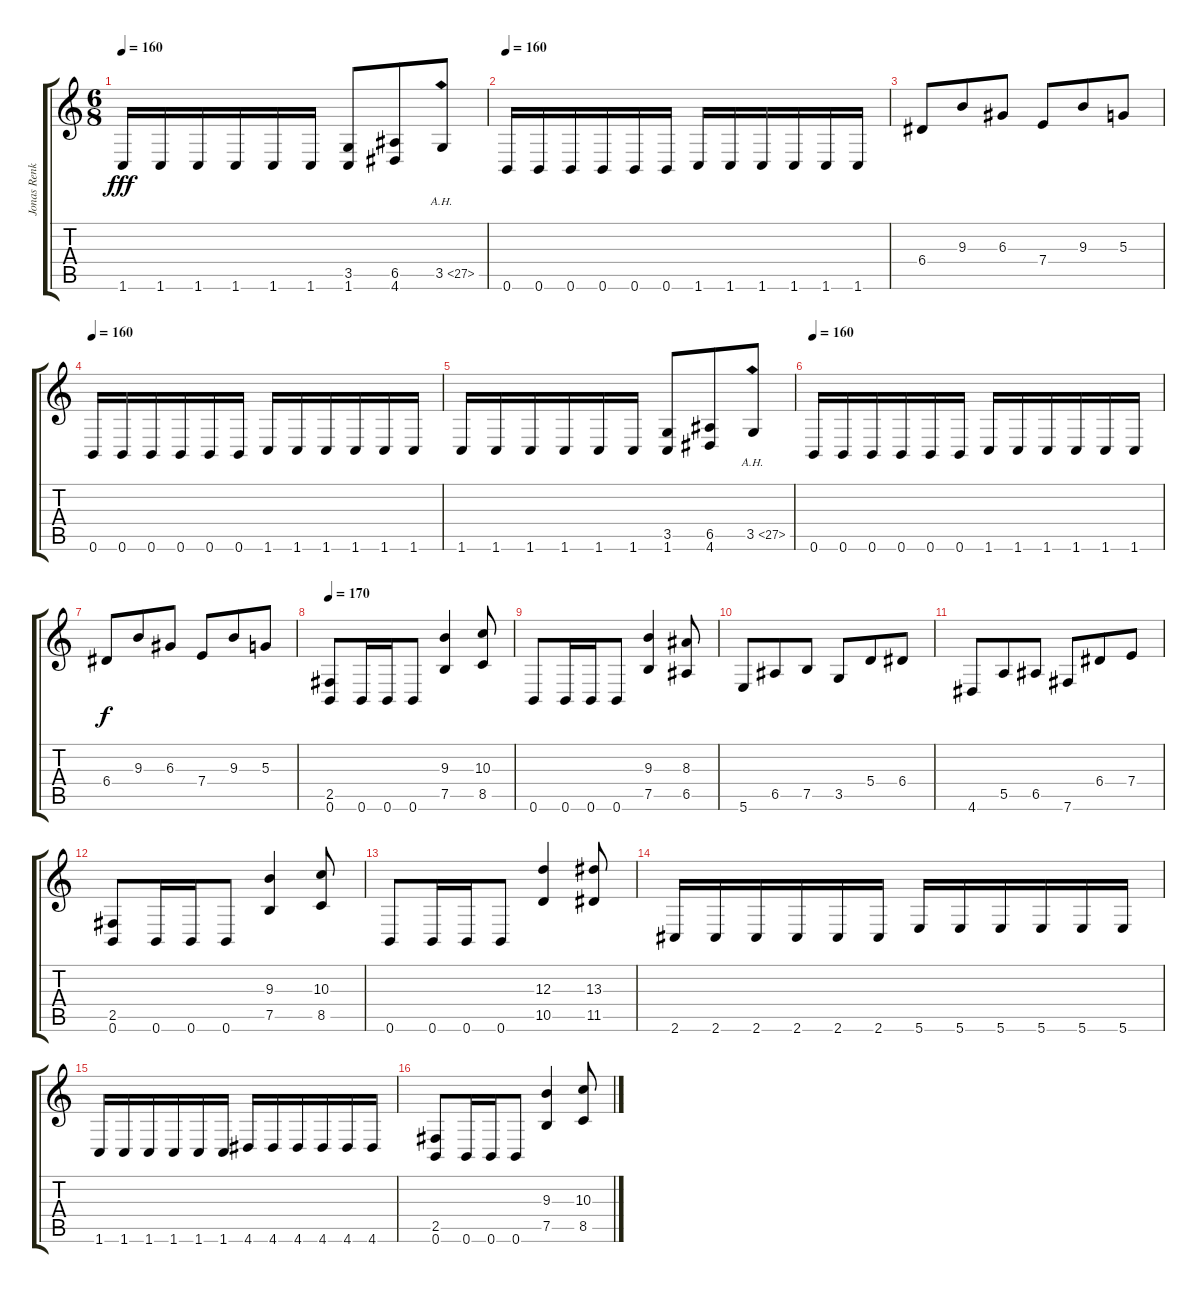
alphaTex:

\track ("Jonas Renkse" "Jonas Renk") {instrument distortionguitar}
\staff {score tabs}
\tuning (B3 Gb3 D3 A2 E2 B1) {hide}
\ts (6 8)
\tempo 160
\clef g2
\ks c
1.6.16{dy fff} 1.6.16 1.6.16 1.6.16 1.6.16 1.6.16 (3.5 1.6).8 (6.5 4.6).8 3.5{ah 24}.8 |
\tempo 160
0.6.16 0.6.16 0.6.16 0.6.16 0.6.16 0.6.16 1.6.16 1.6.16 1.6.16 1.6.16 1.6.16 1.6.16 |
6.4.8 9.3.8 6.3.8 7.4.8 9.3.8 5.3.8 |
\tempo 160
0.6.16 0.6.16 0.6.16 0.6.16 0.6.16 0.6.16 1.6.16 1.6.16 1.6.16 1.6.16 1.6.16 1.6.16 |
1.6.16 1.6.16 1.6.16 1.6.16 1.6.16 1.6.16 (3.5 1.6).8 (6.5 4.6).8 3.5{ah 24}.8 |
\tempo 160
0.6.16 0.6.16 0.6.16 0.6.16 0.6.16 0.6.16 1.6.16 1.6.16 1.6.16 1.6.16 1.6.16 1.6.16 |
6.4.8{dy f} 9.3.8 6.3.8 7.4.8 9.3.8 5.3.8 |
\tempo 170
(2.5 0.6).8 0.6.16 0.6.16 0.6.8 (9.3 7.5).4 (10.3 8.5).8 |
0.6.8 0.6.16 0.6.16 0.6.8 (9.3 7.5).4 (8.3 6.5).8 |
5.6.8 6.5.8 7.5.8 3.5.8 5.4.8 6.4.8 |
4.6.8 5.5.8 6.5.8 7.6.8 6.4.8 7.4.8 |
(2.5 0.6).8 0.6.16 0.6.16 0.6.8 (9.3 7.5).4 (10.3 8.5).8 |
0.6.8 0.6.16 0.6.16 0.6.8 (12.3 10.5).4 (13.3 11.5).8 |
2.6.16 2.6.16 2.6.16 2.6.16 2.6.16 2.6.16 5.6.16 5.6.16 5.6.16 5.6.16 5.6.16 5.6.16 |
1.6.16 1.6.16 1.6.16 1.6.16 1.6.16 1.6.16 4.6.16 4.6.16 4.6.16 4.6.16 4.6.16 4.6.16 |
(2.5 0.6).8 0.6.16 0.6.16 0.6.8 (9.3 7.5).4 (10.3 8.5).8
